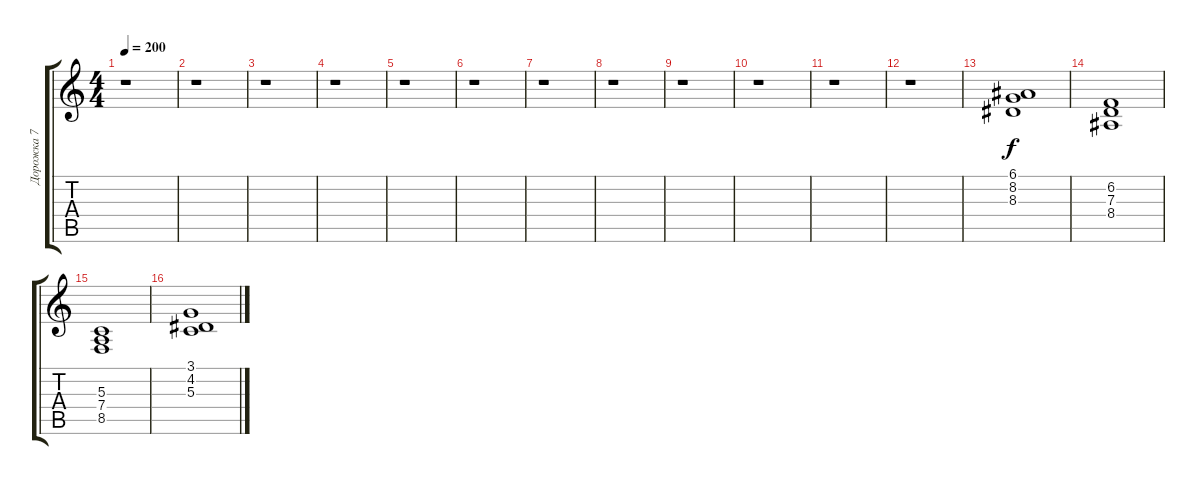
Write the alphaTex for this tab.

\track ("Дорожка 7" "Дорожка 7") {instrument choiraahs}
\staff {score tabs}
\tuning (E4 B3 G3 D3 A2 E2) {hide}
\ts (4 4)
\tempo 200
\clef g2
\ks c
r.1{dy f} |
r.1 |
r.1 |
r.1 |
r.1 |
r.1 |
r.1 |
r.1 |
r.1 |
r.1 |
r.1 |
r.1 |
(6.1 8.2 8.3).1 |
(6.2 7.3 8.4).1 |
(5.3 7.4 8.5).1 |
(3.1 4.2 5.3).1
